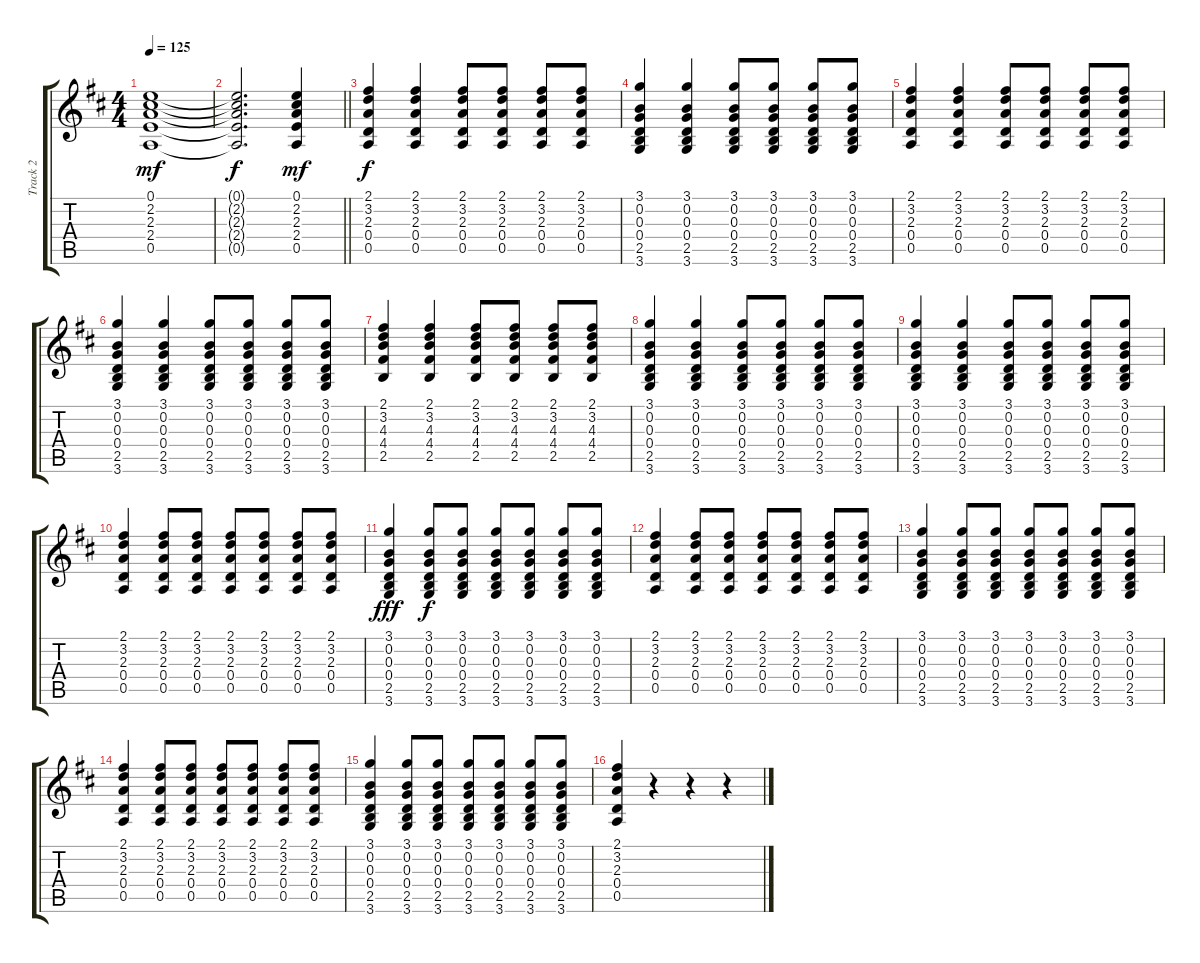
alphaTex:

\track ("Track 2" "Track 2") {instrument acousticguitarsteel}
\staff {score tabs}
\tuning (E4 B3 G3 D3 A2 E2) {hide}
\ts (4 4)
\tempo 125
\clef g2
\ks d
(0.1 2.2 2.3 2.4 0.5).1{dy mf} |
\barLineRight lightlight
(0.1{t} 2.2{t} 2.3{t} 2.4{t} 0.5{t}).2{d dy f} (0.1 2.2 2.3 2.4 0.5).4{dy mf} |
(2.1 3.2 2.3 0.4 0.5).4{dy f} (2.1 3.2 2.3 0.4 0.5).4 (2.1 3.2 2.3 0.4 0.5).8 (2.1 3.2 2.3 0.4 0.5).8 (2.1 3.2 2.3 0.4 0.5).8 (2.1 3.2 2.3 0.4 0.5).8 |
(3.1 0.2 0.3 0.4 2.5 3.6).4 (3.1 0.2 0.3 0.4 2.5 3.6).4 (3.1 0.2 0.3 0.4 2.5 3.6).8 (3.1 0.2 0.3 0.4 2.5 3.6).8 (3.1 0.2 0.3 0.4 2.5 3.6).8 (3.1 0.2 0.3 0.4 2.5 3.6).8 |
(2.1 3.2 2.3 0.4 0.5).4 (2.1 3.2 2.3 0.4 0.5).4 (2.1 3.2 2.3 0.4 0.5).8 (2.1 3.2 2.3 0.4 0.5).8 (2.1 3.2 2.3 0.4 0.5).8 (2.1 3.2 2.3 0.4 0.5).8 |
(3.1 0.2 0.3 0.4 2.5 3.6).4 (3.1 0.2 0.3 0.4 2.5 3.6).4 (3.1 0.2 0.3 0.4 2.5 3.6).8 (3.1 0.2 0.3 0.4 2.5 3.6).8 (3.1 0.2 0.3 0.4 2.5 3.6).8 (3.1 0.2 0.3 0.4 2.5 3.6).8 |
(2.1 3.2 4.3 4.4 2.5).4 (2.1 3.2 4.3 4.4 2.5).4 (2.1 3.2 4.3 4.4 2.5).8 (2.1 3.2 4.3 4.4 2.5).8 (2.1 3.2 4.3 4.4 2.5).8 (2.1 3.2 4.3 4.4 2.5).8 |
(3.1 0.2 0.3 0.4 2.5 3.6).4 (3.1 0.2 0.3 0.4 2.5 3.6).4 (3.1 0.2 0.3 0.4 2.5 3.6).8 (3.1 0.2 0.3 0.4 2.5 3.6).8 (3.1 0.2 0.3 0.4 2.5 3.6).8 (3.1 0.2 0.3 0.4 2.5 3.6).8 |
(3.1 0.2 0.3 0.4 2.5 3.6).4 (3.1 0.2 0.3 0.4 2.5 3.6).4 (3.1 0.2 0.3 0.4 2.5 3.6).8 (3.1 0.2 0.3 0.4 2.5 3.6).8 (3.1 0.2 0.3 0.4 2.5 3.6).8 (3.1 0.2 0.3 0.4 2.5 3.6).8 |
(2.1 3.2 2.3 0.4 0.5).4 (2.1 3.2 2.3 0.4 0.5).8 (2.1 3.2 2.3 0.4 0.5).8 (2.1 3.2 2.3 0.4 0.5).8 (2.1 3.2 2.3 0.4 0.5).8 (2.1 3.2 2.3 0.4 0.5).8 (2.1 3.2 2.3 0.4 0.5).8 |
(3.1 0.2 0.3 0.4 2.5 3.6).4{dy fff} (3.1 0.2 0.3 0.4 2.5 3.6).8{dy f} (3.1 0.2 0.3 0.4 2.5 3.6).8 (3.1 0.2 0.3 0.4 2.5 3.6).8 (3.1 0.2 0.3 0.4 2.5 3.6).8 (3.1 0.2 0.3 0.4 2.5 3.6).8 (3.1 0.2 0.3 0.4 2.5 3.6).8 |
(2.1 3.2 2.3 0.4 0.5).4 (2.1 3.2 2.3 0.4 0.5).8 (2.1 3.2 2.3 0.4 0.5).8 (2.1 3.2 2.3 0.4 0.5).8 (2.1 3.2 2.3 0.4 0.5).8 (2.1 3.2 2.3 0.4 0.5).8 (2.1 3.2 2.3 0.4 0.5).8 |
(3.1 0.2 0.3 0.4 2.5 3.6).4 (3.1 0.2 0.3 0.4 2.5 3.6).8 (3.1 0.2 0.3 0.4 2.5 3.6).8 (3.1 0.2 0.3 0.4 2.5 3.6).8 (3.1 0.2 0.3 0.4 2.5 3.6).8 (3.1 0.2 0.3 0.4 2.5 3.6).8 (3.1 0.2 0.3 0.4 2.5 3.6).8 |
(2.1 3.2 2.3 0.4 0.5).4 (2.1 3.2 2.3 0.4 0.5).8 (2.1 3.2 2.3 0.4 0.5).8 (2.1 3.2 2.3 0.4 0.5).8 (2.1 3.2 2.3 0.4 0.5).8 (2.1 3.2 2.3 0.4 0.5).8 (2.1 3.2 2.3 0.4 0.5).8 |
(3.1 0.2 0.3 0.4 2.5 3.6).4 (3.1 0.2 0.3 0.4 2.5 3.6).8 (3.1 0.2 0.3 0.4 2.5 3.6).8 (3.1 0.2 0.3 0.4 2.5 3.6).8 (3.1 0.2 0.3 0.4 2.5 3.6).8 (3.1 0.2 0.3 0.4 2.5 3.6).8 (3.1 0.2 0.3 0.4 2.5 3.6).8 |
(2.1 3.2 2.3 0.4 0.5).4 r.4 r.4 r.4
